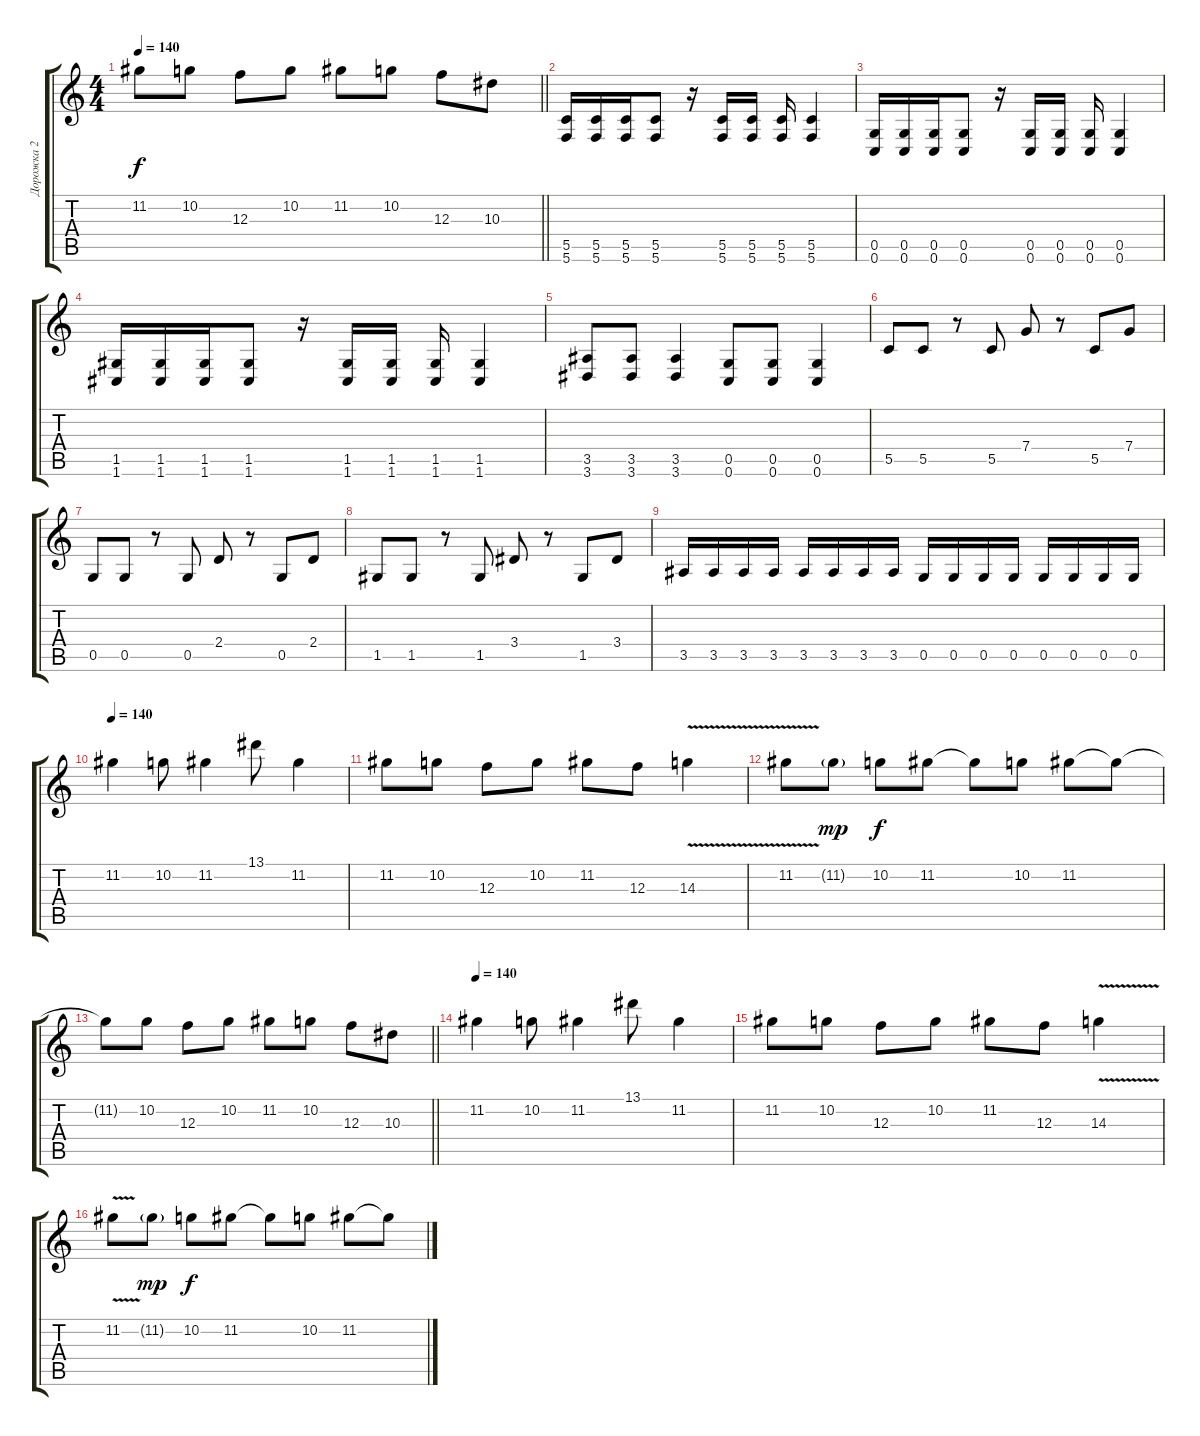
\track ("Дорожка 2" "Дорожка 2") {instrument distortionguitar}
\staff {score tabs}
\tuning (D4 A3 F3 C3 G2 C2) {hide}
\ts (4 4)
\tempo 140
\clef g2
\barLineRight lightlight
\ks c
11.2{t}.8{dy f} 10.2.8 12.3.8 10.2.8 11.2.8 10.2.8 12.3.8 10.3.8 |
(5.5 5.6).16 (5.5 5.6).16 (5.5 5.6).16 (5.5 5.6).8 r.16 (5.5 5.6).16 (5.5 5.6).16 (5.5 5.6).16 (5.5 5.6).4 |
(0.5 0.6).16 (0.5 0.6).16 (0.5 0.6).16 (0.5 0.6).8 r.16 (0.5 0.6).16 (0.5 0.6).16 (0.5 0.6).16 (0.5 0.6).4 |
(1.5 1.6).16 (1.5 1.6).16 (1.5 1.6).16 (1.5 1.6).8 r.16 (1.5 1.6).16 (1.5 1.6).16 (1.5 1.6).16 (1.5 1.6).4 |
(3.5 3.6).8 (3.5 3.6).8 (3.5 3.6).4 (0.5 0.6).8 (0.5 0.6).8 (0.5 0.6).4 |
5.5.8 5.5.8 r.8 5.5.8 7.4.8 r.8 5.5.8 7.4.8 |
0.5.8 0.5.8 r.8 0.5.8 2.4.8 r.8 0.5.8 2.4.8 |
1.5.8 1.5.8 r.8 1.5.8 3.4.8 r.8 1.5.8 3.4.8 |
3.5.16 3.5.16 3.5.16 3.5.16 3.5.16 3.5.16 3.5.16 3.5.16 0.5.16 0.5.16 0.5.16 0.5.16 0.5.16 0.5.16 0.5.16 0.5.16 |
\tempo 140
11.2.4 10.2.8 11.2.4 13.1.8 11.2.4 |
11.2.8 10.2.8 12.3.8 10.2.8 11.2.8 12.3.8 14.3{v}.4 |
11.2{v}.8 11.2{g}.8{dy mp} 10.2.8{dy f} 11.2.8 11.2{t}.8 10.2.8 11.2.8 11.2{t}.8 |
\barLineRight lightlight
11.2{t}.8 10.2.8 12.3.8 10.2.8 11.2.8 10.2.8 12.3.8 10.3.8 |
\tempo 140
11.2.4 10.2.8 11.2.4 13.1.8 11.2.4 |
11.2.8 10.2.8 12.3.8 10.2.8 11.2.8 12.3.8 14.3{v}.4 |
11.2{v}.8 11.2{g}.8{dy mp} 10.2.8{dy f} 11.2.8 11.2{t}.8 10.2.8 11.2.8 11.2{t}.8
